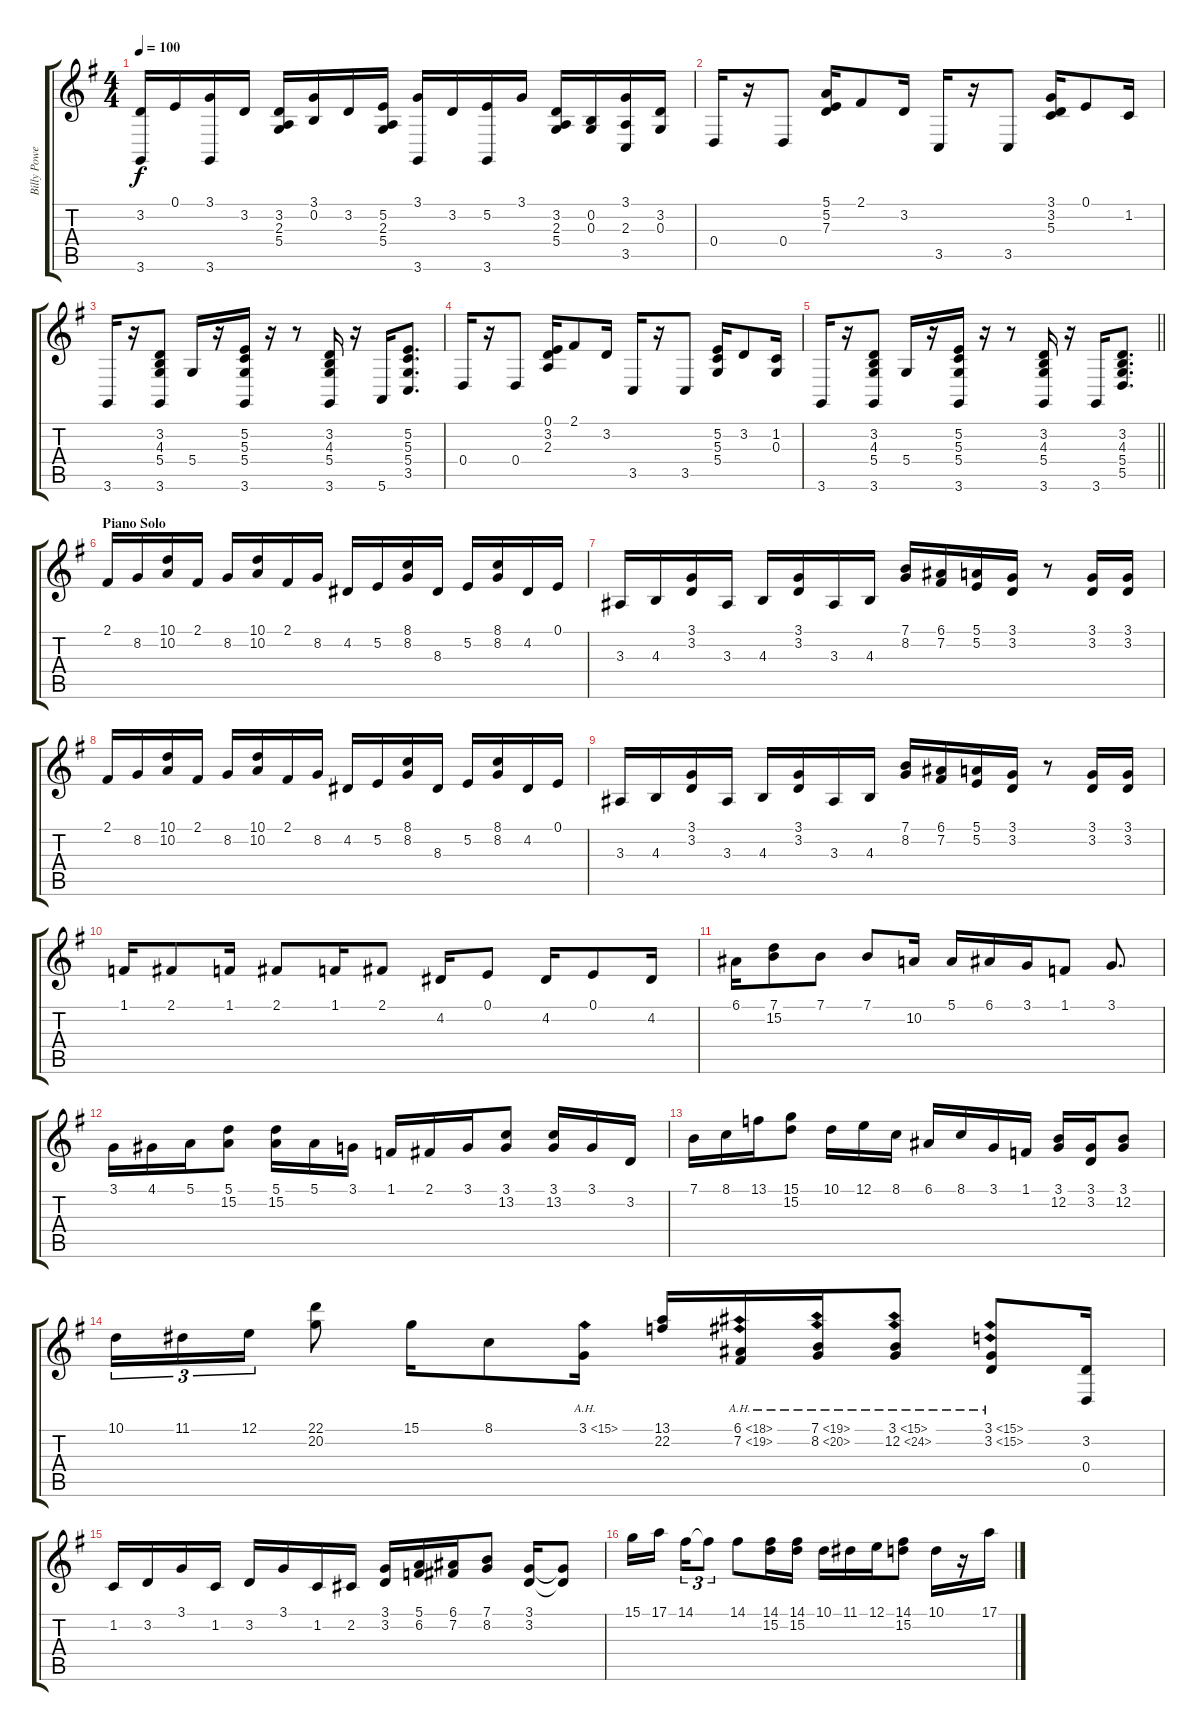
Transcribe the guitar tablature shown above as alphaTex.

\track ("Billy Powell" "Billy Powe") {instrument acousticgrandpiano}
\staff {score tabs}
\tuning (E4 B3 G3 D3 A2 E2) {hide}
\ts (4 4)
\tempo 100
\clef g2
\ks g
(3.2 3.6).16{dy f} 0.1.16 (3.1 3.6).16 3.2.16 (3.2 2.3 5.4).16 (3.1 0.2).16 3.2.16 (5.2 2.3 5.4).16 (3.1 3.6).16 3.2.16 (5.2 3.6).16 3.1.16 (3.2 2.3 5.4).16 (0.2 0.3).16 (3.1 2.3 3.5).16 (3.2 0.3).16 |
0.4.16 r.16 0.4.8 (5.1 5.2 7.3).16 2.1.8 3.2.16 3.5.16 r.16 3.5.8 (3.1 3.2 5.3).16 0.1.8 1.2.16 |
3.6.16 r.16 (3.2 4.3 5.4 3.6).8 5.4.16 r.16 (5.2 5.3 5.4 3.6).16 r.16 r.8 (3.2 4.3 5.4 3.6).16 r.16 5.6.16 (5.2 5.3 5.4 3.5).8{d} |
0.4.16 r.16 0.4.8 (0.1 3.2 2.3).16 2.1.8 3.2.16 3.5.16 r.16 3.5.8 (5.2 5.3 5.4).16 3.2.8 (1.2 0.3).16 |
\barLineRight lightlight
3.6.16 r.16 (3.2 4.3 5.4 3.6).8 5.4.16 r.16 (5.2 5.3 5.4 3.6).16 r.16 r.8 (3.2 4.3 5.4 3.6).16 r.16 3.6.16 (3.2 4.3 5.4 5.5).8{d} |
\section ("" "Piano Solo")
2.1.16{volume 15} 8.2.16 (10.1 10.2).16 2.1.16 8.2.16 (10.1 10.2).16 2.1.16 8.2.16 4.2.16 5.2.16 (8.1 8.2).16 8.3.16 5.2.16 (8.1 8.2).16 4.2.16 0.1.16 |
3.3.16 4.3.16 (3.1 3.2).16 3.3.16 4.3.16 (3.1 3.2).16 3.3.16 4.3.16 (7.1 8.2).16 (6.1 7.2).16 (5.1 5.2).16 (3.1 3.2).16 r.8 (3.1 3.2).16 (3.1 3.2).16 |
2.1.16 8.2.16 (10.1 10.2).16 2.1.16 8.2.16 (10.1 10.2).16 2.1.16 8.2.16 4.2.16 5.2.16 (8.1 8.2).16 8.3.16 5.2.16 (8.1 8.2).16 4.2.16 0.1.16 |
3.3.16 4.3.16 (3.1 3.2).16 3.3.16 4.3.16 (3.1 3.2).16 3.3.16 4.3.16 (7.1 8.2).16 (6.1 7.2).16 (5.1 5.2).16 (3.1 3.2).16 r.8 (3.1 3.2).16 (3.1 3.2).16 |
1.1.16 2.1.8 1.1.16 2.1.8 1.1.16 2.1.8 4.2.16 0.1.8 4.2.16 0.1.8 4.2.16 |
6.1.16 (7.1 15.2).8 7.1.8 7.1.8 10.2.16 5.1.16 6.1.16 3.1.16 1.1.8 3.1.8{d} |
3.1.16 4.1.16 5.1.16 (5.1 15.2).8 (5.1 15.2).16 5.1.16 3.1.16 1.1.16 2.1.16 3.1.16 (3.1 13.2).8 (3.1 13.2).16 3.1.16 3.2.16 |
7.1.16 8.1.16 13.1.16 (15.1 15.2).8 10.1.16 12.1.16 8.1.16 6.1.16 8.1.16 3.1.16 1.1.16 (3.1 12.2).16 (3.1 3.2).16 (3.1 12.2).8 |
10.1.16{tu (3 2)} 11.1.16{tu (3 2)} 12.1.16{tu (3 2)} (22.1 20.2).8 15.1.16 8.1.8 3.1{ah 12}.16 (13.1 22.2).16 (6.1{ah 12} 7.2{ah 12}).16 (7.1{ah 12} 8.2{ah 12}).16 (3.1{ah 12} 12.2{ah 12}).8 (3.1{ah 12} 3.2{ah 12}).8 (3.2 0.4).16 |
1.2.16 3.2.16 3.1.16 1.2.16 3.2.16 3.1.16 1.2.16 2.2.16 (3.1 3.2).16 (5.1 6.2).16 (6.1 7.2).16 (7.1 8.2).8 (3.1 3.2).16 (3.1{t} 3.2{t}).8 |
15.1.16 17.1.16{beam splitsecondary} 14.1.16{tu (3 2)} 14.1{t}.8{tu (3 2)} 14.1.8 (14.1 15.2).16 (14.1 15.2).16 10.1.16 11.1.16 12.1.16 (14.1 15.2).8 10.1.16 r.16 17.1.16
